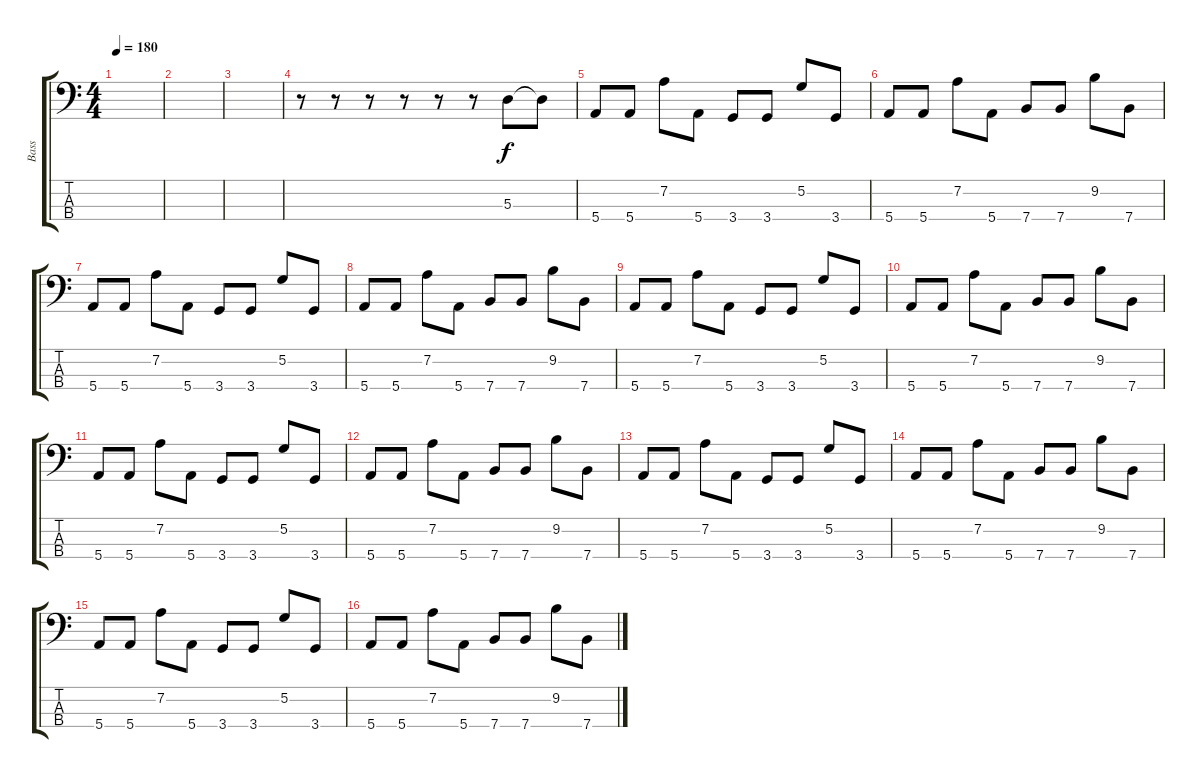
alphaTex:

\track ("Bass" "Bass") {instrument electricbassfinger}
\staff {score tabs}
\tuning (G2 D2 A1 E1) {hide}
\ts (4 4)
\tempo 180
\clef f4
\ks c
|
|
|
r.8 r.8 r.8 r.8 r.8 r.8 5.3.8 5.3{t}.8 |
5.4.8 5.4.8 7.2.8 5.4.8 3.4.8 3.4.8 5.2.8 3.4.8 |
5.4.8 5.4.8 7.2.8 5.4.8 7.4.8 7.4.8 9.2.8 7.4.8 |
5.4.8 5.4.8 7.2.8 5.4.8 3.4.8 3.4.8 5.2.8 3.4.8 |
5.4.8 5.4.8 7.2.8 5.4.8 7.4.8 7.4.8 9.2.8 7.4.8 |
5.4.8 5.4.8 7.2.8 5.4.8 3.4.8 3.4.8 5.2.8 3.4.8 |
5.4.8 5.4.8 7.2.8 5.4.8 7.4.8 7.4.8 9.2.8 7.4.8 |
5.4.8 5.4.8 7.2.8 5.4.8 3.4.8 3.4.8 5.2.8 3.4.8 |
5.4.8 5.4.8 7.2.8 5.4.8 7.4.8 7.4.8 9.2.8 7.4.8 |
5.4.8 5.4.8 7.2.8 5.4.8 3.4.8 3.4.8 5.2.8 3.4.8 |
5.4.8 5.4.8 7.2.8 5.4.8 7.4.8 7.4.8 9.2.8 7.4.8 |
5.4.8 5.4.8 7.2.8 5.4.8 3.4.8 3.4.8 5.2.8 3.4.8 |
5.4.8 5.4.8 7.2.8 5.4.8 7.4.8 7.4.8 9.2.8 7.4.8
